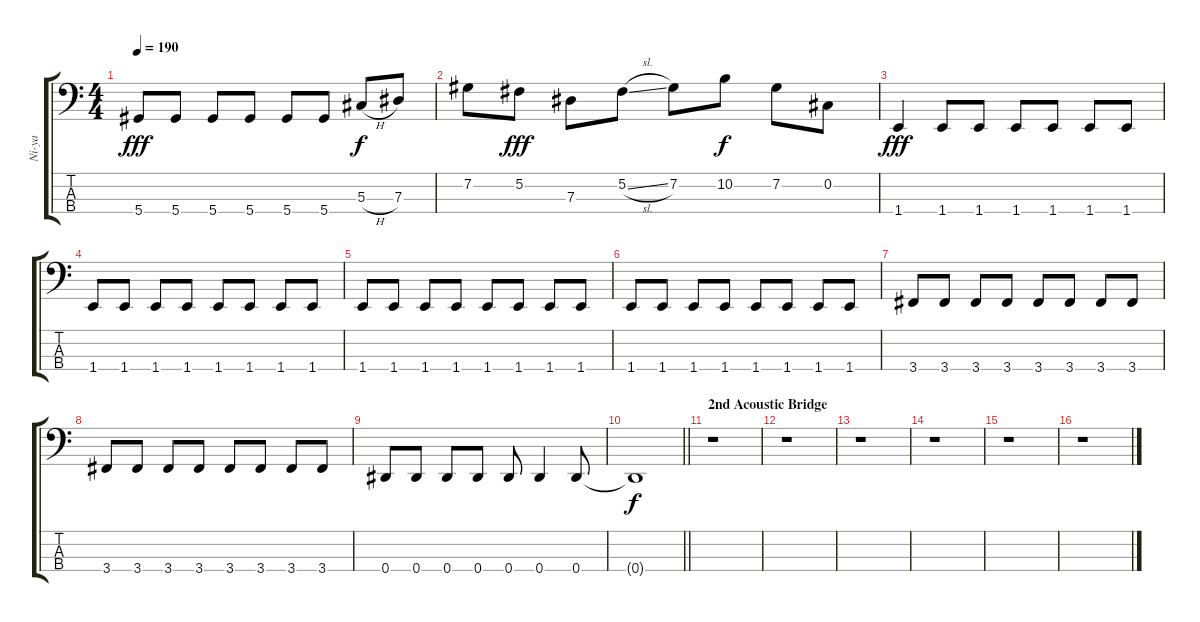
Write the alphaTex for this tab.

\track ("Ni-ya  " "Ni-ya  ") {instrument electricbassfinger}
\staff {score tabs}
\tuning (Gb2 Db2 Ab1 Eb1) {hide}
\ts (4 4)
\tempo 190
\clef f4
\ks c
5.4.8{dy fff} 5.4.8 5.4.8 5.4.8 5.4.8 5.4.8 5.3{h}.8{dy f} 7.3.8 |
7.2.8 5.2.8{dy fff} 7.3.8 5.2{sl}.8 7.2.8 10.2.8{dy f} 7.2.8 0.2.8 |
1.4.4{dy fff} 1.4.8 1.4.8 1.4.8 1.4.8 1.4.8 1.4.8 |
1.4.8 1.4.8 1.4.8 1.4.8 1.4.8 1.4.8 1.4.8 1.4.8 |
1.4.8 1.4.8 1.4.8 1.4.8 1.4.8 1.4.8 1.4.8 1.4.8 |
1.4.8 1.4.8 1.4.8 1.4.8 1.4.8 1.4.8 1.4.8 1.4.8 |
3.4.8 3.4.8 3.4.8 3.4.8 3.4.8 3.4.8 3.4.8 3.4.8 |
3.4.8 3.4.8 3.4.8 3.4.8 3.4.8 3.4.8 3.4.8 3.4.8 |
0.4.8 0.4.8 0.4.8 0.4.8 0.4.8 0.4.4 0.4.8 |
\barLineRight lightlight
0.4{t}.1{dy f} |
\section ("" "2nd Acoustic Bridge")
r.1 |
r.1 |
r.1 |
r.1 |
r.1 |
r.1
